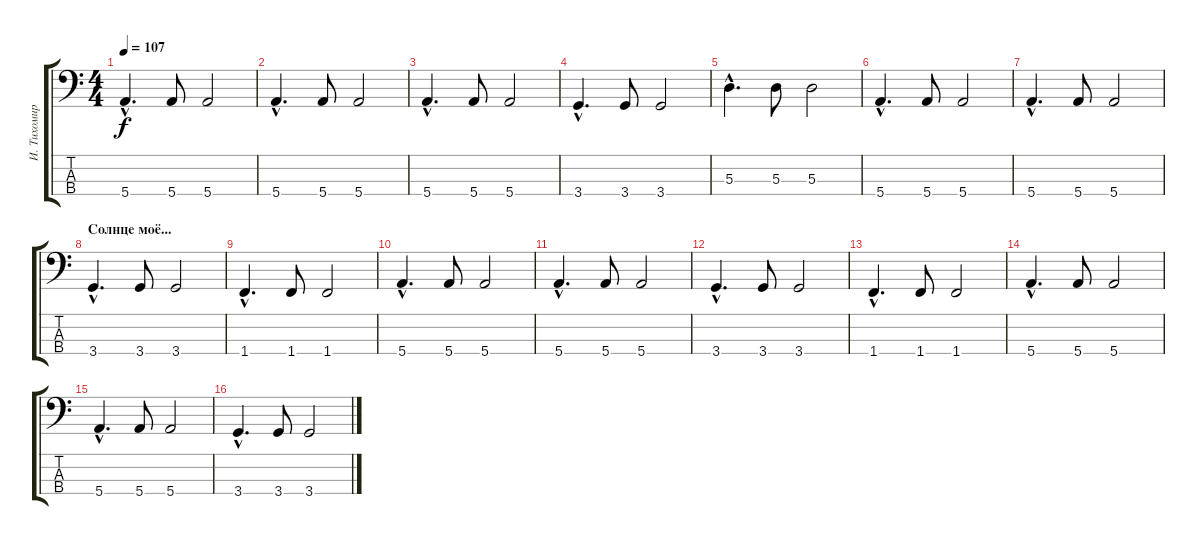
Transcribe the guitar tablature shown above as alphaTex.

\track ("И. Тихомиров" "И. Тихомир") {instrument electricbassfinger}
\staff {score tabs}
\tuning (G2 D2 A1 E1) {hide}
\ts (4 4)
\tempo 107
\clef f4
\ks c
5.4{hac}.4{d dy f} 5.4.8 5.4.2 |
5.4{hac}.4{d} 5.4.8 5.4.2 |
5.4{hac}.4{d} 5.4.8 5.4.2 |
3.4{hac}.4{d} 3.4.8 3.4.2 |
5.3{hac}.4{d} 5.3.8 5.3.2 |
5.4{hac}.4{d} 5.4.8 5.4.2 |
5.4{hac}.4{d} 5.4.8 5.4.2 |
\section ("" "Солнце моё...")
3.4{hac}.4{d} 3.4.8 3.4.2 |
1.4{hac}.4{d} 1.4.8 1.4.2 |
5.4{hac}.4{d} 5.4.8 5.4.2 |
5.4{hac}.4{d} 5.4.8 5.4.2 |
3.4{hac}.4{d} 3.4.8 3.4.2 |
1.4{hac}.4{d} 1.4.8 1.4.2 |
5.4{hac}.4{d} 5.4.8 5.4.2 |
5.4{hac}.4{d} 5.4.8 5.4.2 |
3.4{hac}.4{d} 3.4.8 3.4.2
